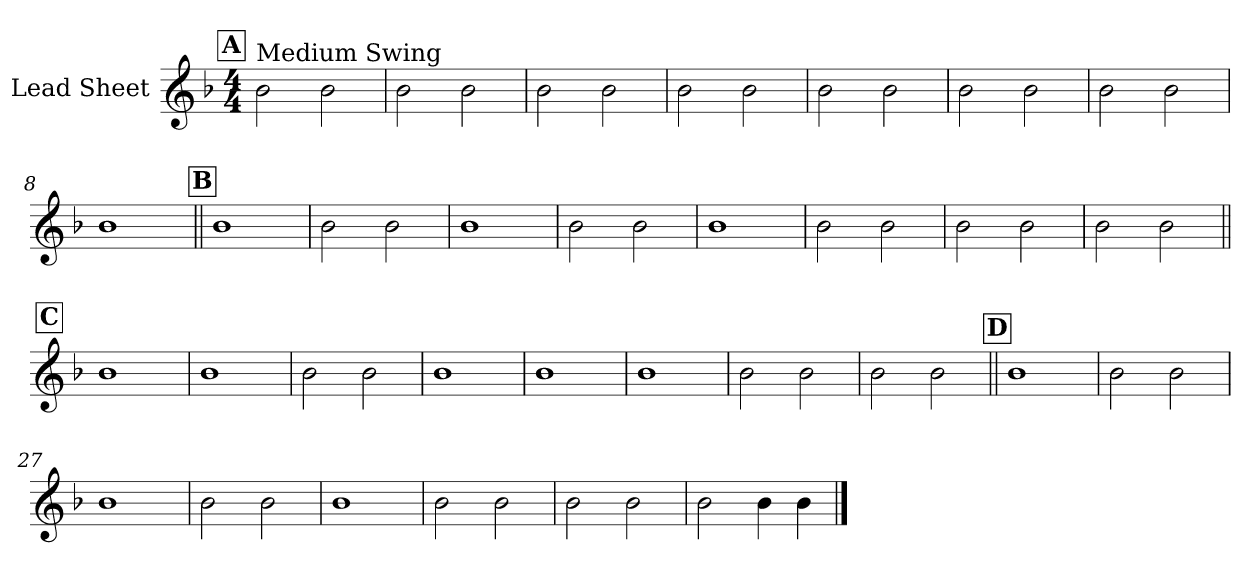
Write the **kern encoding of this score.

**kern
*part1
*staff1
*I"Lead Sheet
*clefG2
*k[b-]
*F:
*M4/4
!!LO:REH:place=s1:a:fs=14:t=A
=1
!LO:TX:a:t=Medium Swing
2b-\
2b-\
=2
2b-\
2b-\
=3
2b-\
2b-\
=4
2b-\
2b-\
!!LO:LB:g=z
=5
2b-\
2b-\
=6
2b-\
2b-\
=7
2b-\
2b-\
=8
1b-
!!LO:LB:g=z
!!LO:REH:place=s1:a:fs=14:t=B
=9||
1b-
=10
2b-\
2b-\
=11
1b-
=12
2b-\
2b-\
!!LO:LB:g=z
=13
1b-
=14
2b-\
2b-\
=15
2b-\
2b-\
=16
2b-\
2b-\
!!LO:LB:g=z
!!LO:REH:place=s1:a:fs=14:t=C
=17||
1b-
=18
1b-
=19
2b-\
2b-\
=20
1b-
!!LO:LB:g=z
=21
1b-
=22
1b-
=23
2b-\
2b-\
=24
2b-\
2b-\
!!LO:LB:g=z
!!LO:REH:place=s1:a:fs=14:t=D
=25||
1b-
=26
2b-\
2b-\
=27
1b-
=28
2b-\
2b-\
!!LO:LB:g=z
=29
1b-
=30
2b-\
2b-\
=31
2b-\
2b-\
=32
2b-\
4b-\
4b-\
==
*-
